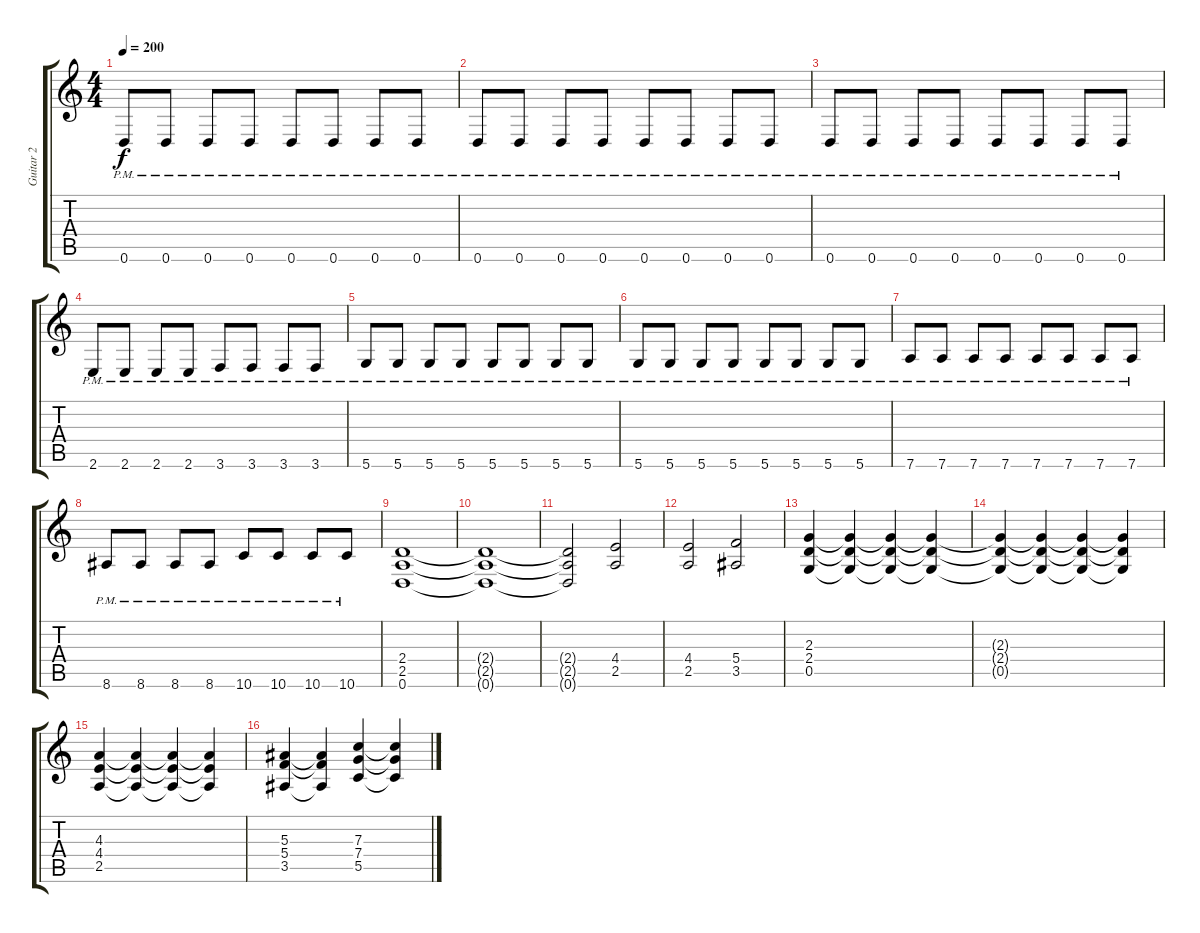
\track ("Guitar 2" "Guitar 2") {instrument distortionguitar}
\staff {score tabs}
\tuning (D4 A3 F3 C3 G2 D2) {hide}
\ts (4 4)
\tempo 200
\clef g2
\ks c
0.6{pm}.8{dy f} 0.6{pm}.8 0.6{pm}.8 0.6{pm}.8 0.6{pm}.8 0.6{pm}.8 0.6{pm}.8 0.6{pm}.8 |
0.6{pm}.8 0.6{pm}.8 0.6{pm}.8 0.6{pm}.8 0.6{pm}.8 0.6{pm}.8 0.6{pm}.8 0.6{pm}.8 |
0.6{pm}.8 0.6{pm}.8 0.6{pm}.8 0.6{pm}.8 0.6{pm}.8 0.6{pm}.8 0.6{pm}.8 0.6{pm}.8 |
2.6{pm}.8 2.6{pm}.8 2.6{pm}.8 2.6{pm}.8 3.6{pm}.8 3.6{pm}.8 3.6{pm}.8 3.6{pm}.8 |
5.6{pm}.8 5.6{pm}.8 5.6{pm}.8 5.6{pm}.8 5.6{pm}.8 5.6{pm}.8 5.6{pm}.8 5.6{pm}.8 |
5.6{pm}.8 5.6{pm}.8 5.6{pm}.8 5.6{pm}.8 5.6{pm}.8 5.6{pm}.8 5.6{pm}.8 5.6{pm}.8 |
7.6{pm}.8 7.6{pm}.8 7.6{pm}.8 7.6{pm}.8 7.6{pm}.8 7.6{pm}.8 7.6{pm}.8 7.6{pm}.8 |
8.6{pm}.8 8.6{pm}.8 8.6{pm}.8 8.6{pm}.8 10.6{pm}.8 10.6{pm}.8 10.6{pm}.8 10.6{pm}.8 |
(2.4 2.5 0.6).1 |
(2.4{t} 2.5{t} 0.6{t}).1 |
(2.4{t} 2.5{t} 0.6{t}).2 (4.4 2.5).2 |
(4.4 2.5).2 (5.4 3.5).2 |
(2.3 2.4 0.5).4 (2.3{t} 2.4{t} 0.5{t}).4 (2.3{t} 2.4{t} 0.5{t}).4 (2.3{t} 2.4{t} 0.5{t}).4 |
(2.3{t} 2.4{t} 0.5{t}).4 (2.3{t} 2.4{t} 0.5{t}).4 (2.3{t} 2.4{t} 0.5{t}).4 (2.3{t} 2.4{t} 0.5{t}).4 |
(4.3 4.4 2.5).4 (4.3{t} 4.4{t} 2.5{t}).4 (4.3{t} 4.4{t} 2.5{t}).4 (4.3{t} 4.4{t} 2.5{t}).4 |
(5.3 5.4 3.5).4 (5.3{t} 5.4{t} 3.5{t}).4 (7.3 7.4 5.5).4 (7.3{t} 7.4{t} 5.5{t}).4
